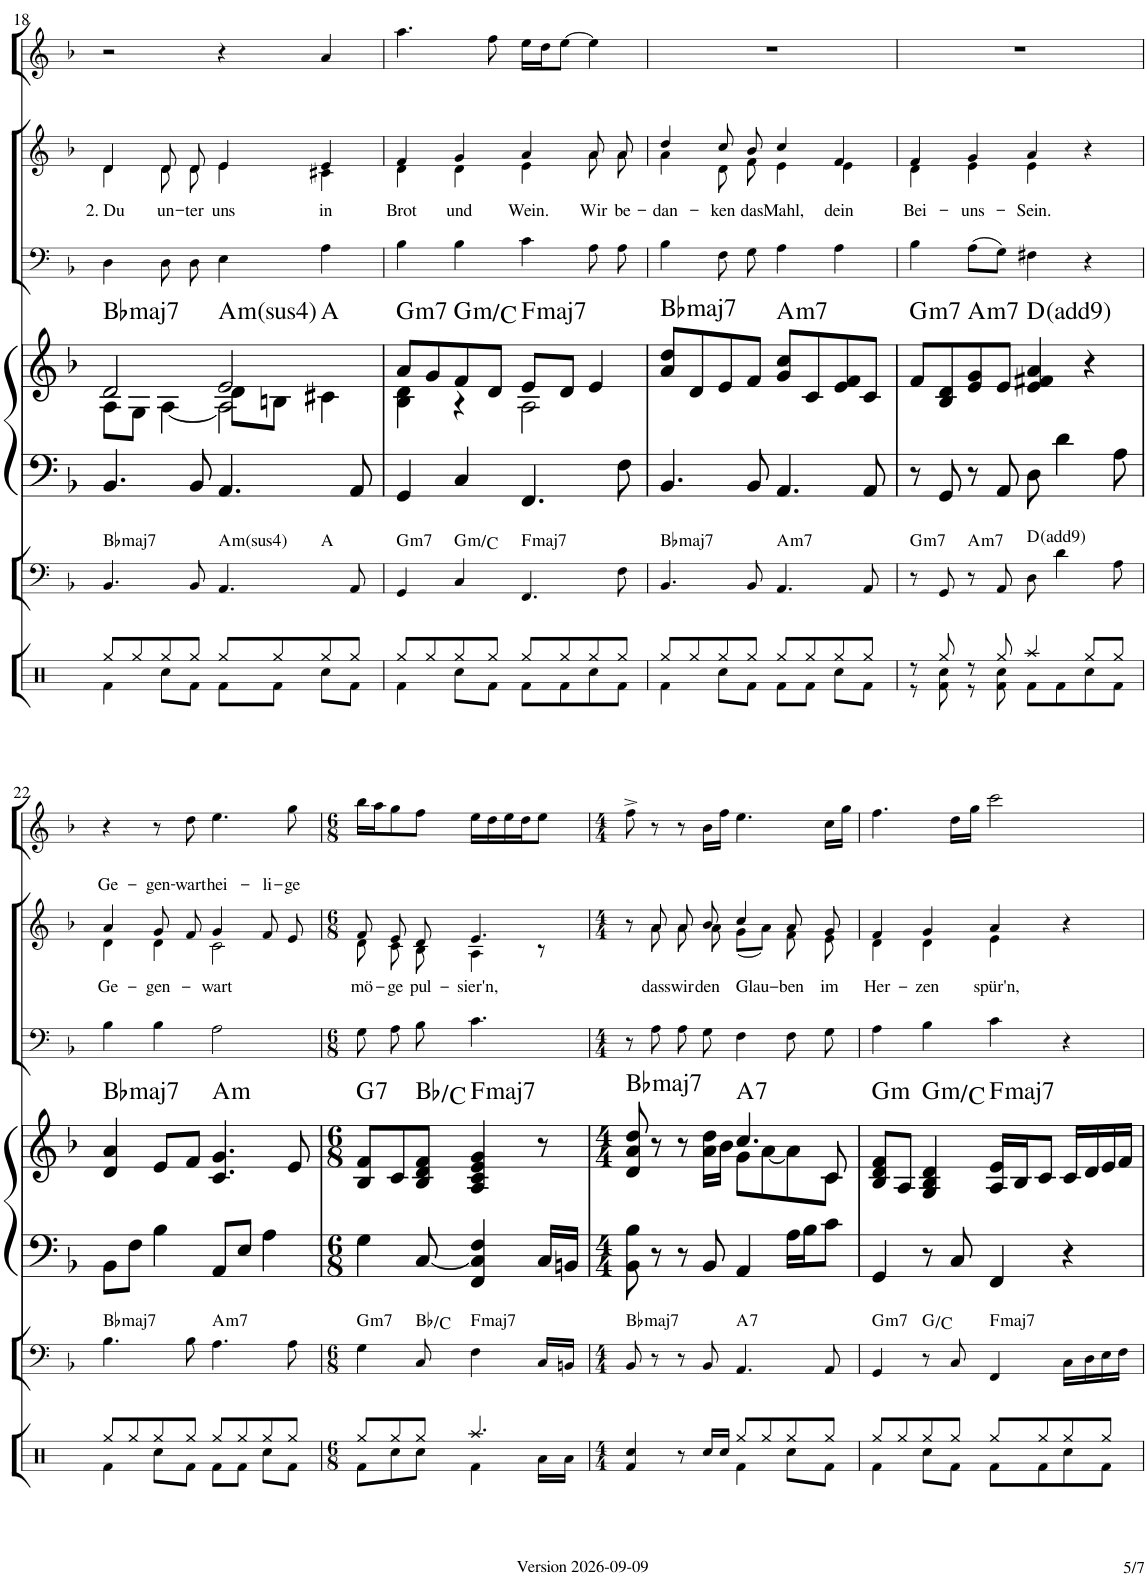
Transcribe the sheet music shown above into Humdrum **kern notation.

**kern	**harte	**kern	**kern	**harte	**kern	**kern	**text	**text	**kern
*part5	*part5	*part4	*part4	*part4	*part3	*part2	*part2	*part2	*part1
*staff6	*	*staff5	*staff4	*	*staff3	*staff2	*staff2	*staff2	*staff1
*I"Bass	*	*I"Klav.	*	*	*I"M.	*I"S. A.	*	*	*I"Solo- Instr.
!!LO:PB:g=z
*clefF4	*	*clefF4	*clefG2	*	*clefF4	*clefG2	*	*	*clefG2
*Trd7c12	*	*	*	*	*	*	*	*	*
*k[b-]	*	*k[b-]	*k[b-]	*	*k[b-]	*k[b-]	*	*	*k[b-]
*M4/4	*	*M4/4	*M4/4	*	*M4/4	*M4/4	*	*	*M4/4
=18	=18	=18	=18	=18	=18	=18	=18	=18	=18
*	*	*	*^	*	*	*^	*	*	*
*	*	*	*	*^	*	*	*	*	*	*	*
!	!LO:H:kt=maj7	!	!	!	!	!LO:H:kt=maj7	!	!	!	!	!LO:LY:b	!
*^	*	*	*	*	*	*	*	*	*	*	*	*
4.BB-/	2.ryy	Bb:maj7	4.BB-/	2d/	8A\L	2ryy	Bb:maj7	4D\	4d/	4d\	.	2. Du	2r
.	.	.	.	.	8G\J	.	.	.	.	.	.	.	.
!	!	!	!	!	!	!	!	!	!	!	!	!LO:LY:b	!
.	.	.	.	.	[4A\	.	.	8D\	8d/	8d\	.	un-	.
!	!	!	!	!	!	!	!	!	!	!	!	!LO:LY:b	!
8BB-/	.	.	8BB-/	.	.	.	.	8D\	8d/	8d\	.	-ter	.
!	!	!LO:H:kt=4	!	!	!	!	!LO:H:kt=4	!	!	!	!	!LO:LY:b	!
4.AA/	.	A:sus4	4.AA/	2e/	2A\]	8d\L	A:sus4	4E\	4e/	4e\	.	uns	4r
.	.	.	.	.	.	8Bn\J	.	.	.	.	.	.	.
!	!	!	!	!	!	!	!	!	!	!	!	!LO:LY:b	!
.	4ryy	A:maj	.	.	.	4c#X\	A:maj	4A\	4e/	4c#X\	.	in	4a/
8AA/	.	.	8AA/	.	.	.	.	.	.	.	.	.	.
*	*	*	*	*	*v	*v	*	*	*	*	*	*	*
=19	=19	=19	=19	=19	=19	=19	=19	=19	=19	=19	=19	=19
!	!	!LO:H:kt=m7	!	!	!	!LO:H:kt=m7	!	!	!	!	!LO:LY:b	!
*v	*v	*	*	*	*	*	*	*	*	*	*	*
4GG/	G:min7	4GG/	8a/L	4B-\ 4d\	G:min7	4B-\	4f/	4d\	.	Brot	4.aa\
.	.	.	8g/	.	.	.	.	.	.	.	.
!	!LO:H:kt=m	!	!	!	!LO:H:kt=m	!	!	!	!	!LO:LY:b	!
4C/	G:min/4	4C/	8f/	4r	G:min/4	4B-\	4g/	4d\	.	und	.
.	.	.	8d/J	.	.	.	.	.	.	.	8ff\
!	!LO:H:kt=maj7	!	!	!	!LO:H:kt=maj7	!	!	!	!	!LO:LY:b	!
4.FF/	F:maj7	4.FF/	8e/L	2A\	F:maj7	4c\	4a/	4e\	.	Wein.	16ee\LL
.	.	.	.	.	.	.	.	.	.	.	16dd\J
.	.	.	8d/J	.	.	.	.	.	.	.	[8ee\J
!	!	!	!	!	!	!	!	!	!	!LO:LY:b	!
.	.	.	4e/	.	.	8A\	8a/	8a\	.	Wir	4ee\]
!	!	!	!	!	!	!	!	!	!	!LO:LY:b	!
8F\	.	8F\	.	.	.	8A\	8a/	8a\	.	be-	.
*	*	*	*v	*v	*	*	*	*	*	*	*
=20	=20	=20	=20	=20	=20	=20	=20	=20	=20	=20
!	!LO:H:kt=maj7	!	!	!LO:H:kt=maj7	!	!	!	!	!LO:LY:b	!
4.BB-/	Bb:maj7	4.BB-/	8a/ 8dd/L	Bb:maj7	4B-\	4dd/	4a\	.	-dan-	1r
.	.	.	8d/	.	.	.	.	.	.	.
!	!	!	!	!	!	!	!	!	!LO:LY:b	!
.	.	.	8e/	.	8F\	8cc/	8d\	.	-ken	.
!	!	!	!	!	!	!	!	!	!LO:LY:b	!
8BB-/	.	8BB-/	8f/J	.	8G\	8b-/	8f\	.	das	.
!	!LO:H:kt=m7	!	!	!LO:H:kt=m7	!	!	!	!	!LO:LY:b	!
4.AA/	A:min7	4.AA/	8g/ 8cc/L	A:min7	4A\	4cc/	4e\	.	Mahl,	.
.	.	.	8c/	.	.	.	.	.	.	.
!	!	!	!	!	!	!	!	!	!LO:LY:b	!
.	.	.	8e/ 8f/	.	4A\	4f/	4e\	.	dein	.
8AA/	.	8AA/	8c/J	.	.	.	.	.	.	.
=21	=21	=21	=21	=21	=21	=21	=21	=21	=21	=21
!	!LO:H:kt=m7	!	!	!LO:H:kt=m7	!	!	!	!	!LO:LY:b	!
8r	G:min7	8r	8f/L	G:min7	4B-\	4f/	4d\	.	Bei-	1r
8GG/	.	8GG/	8B-/ 8d/	.	.	.	.	.	.	.
!	!LO:H:kt=m7	!	!	!LO:H:kt=m7	!	!	!	!	!LO:LY:b	!
8r	A:min7	8r	8e/ 8g/	A:min7	(8A\L	4g/	4e\	.	-uns-	.
8AA/	.	8AA/	8e/J	.	8G\J)	.	.	.	.	.
!	!	!	!	!	!	!	!	!	!LO:LY:b	!
8D\	D:maj(9)	8D\	4e/ 4f#X/ 4a/	D:maj(9)	4F#X\	4a/	4e\	.	-Sein.	.
4d\	.	4d\	.	.	.	.	.	.	.	.
.	.	.	4r	.	4r	4r	4ryy	.	.	.
8A\	.	8A\	.	.	.	.	.	.	.	.
!!LO:LB:g=z
=22	=22	=22	=22	=22	=22	=22	=22	=22	=22	=22
!	!	!	!	!	!	!	!	!LO:LY:a	!	!
!	!LO:H:kt=maj7	!	!	!LO:H:kt=maj7	!	!	!	!	!LO:LY:b	!
4.B-\	Bb:maj7	8BB-\L	4d/ 4a/	Bb:maj7	4B-\	4a/	4d\	.	Ge-	4r
.	.	8F\J	.	.	.	.	.	.	.	.
!	!	!	!	!	!	!	!	!LO:LY:a	!	!
!	!	!	!	!	!	!	!	!	!LO:LY:b	!
.	.	4B-\	8e/L	.	4B-\	8g/	4d\	.	-gen-	8r
!	!	!	!	!	!	!	!	!LO:LY:a	!	!
8B-\	.	.	8f/J	.	.	8f/	.	-wart	.	8dd\
!	!	!	!	!	!	!	!	!LO:LY:a	!	!
!	!LO:H:kt=m7	!	!	!LO:H:kt=m	!	!	!	!	!LO:LY:b	!
4.A\	A:min7	8AA/L	4.c/ 4.g/	A:min	2A\	4g/	2c\	.	-wart	4.ee\
.	.	8E/J	.	.	.	.	.	.	.	.
!	!	!	!	!	!	!	!	!LO:LY:a	!	!
.	.	4A\	.	.	.	8f/	.	-li-	.	.
!	!	!	!	!	!	!	!	!LO:LY:a	!	!
8A\	.	.	8e/	.	.	8e/	.	-ge	.	8gg\
=23	=23	=23	=23	=23	=23	=23	=23	=23	=23	=23
*M6/8	*	*M6/8	*M6/8	*	*M6/8	*M6/8	*	*	*	*M6/8
!	!LO:H:kt=m7	!	!	!LO:H:kt=7	!	!	!	!	!LO:LY:b	!
4G\	G:min7	4G\	8B-/ 8f/L	G:7	8G\	8f/	8d\	.	mö-	16bb-\LL
.	.	.	.	.	.	.	.	.	.	16aa\J
!	!	!	!	!	!	!	!	!	!LO:LY:b	!
.	.	.	8c/	.	8A\	8e/	8c\	.	-ge	8gg\
!	!	!	!	!	!	!	!	!	!LO:LY:b	!
8C/	Bb:maj/2	[8C/	8B-/ 8d/ 8f/J	Bb:maj/2	8B-\	8d/	8B-\	.	pul-	8ff\J
!	!LO:H:kt=maj7	!	!	!LO:H:kt=maj7	!	!	!	!	!LO:LY:b	!
4F\	F:maj7	4FF/ 4C/] 4F/	4A/ 4c/ 4e/ 4g/	F:maj7	4.c\	4.e/	4A\	.	-sier'n,	16ee\LL
.	.	.	.	.	.	.	.	.	.	16dd\
.	.	.	.	.	.	.	.	.	.	16ee\
.	.	.	.	.	.	.	.	.	.	16dd\J
16C/LL	.	16C/LL	8r	.	.	.	8r	.	.	8ee\J
16BBn/JJ	.	16BBn/JJ	.	.	.	.	.	.	.	.
=24	=24	=24	=24	=24	=24	=24	=24	=24	=24	=24
*M4/4	*	*M4/4	*M4/4	*	*M4/4	*M4/4	*	*	*	*M4/4
*	*	*	*^	*	*	*	*	*	*	*
!	!LO:H:kt=maj7	!	!	!	!LO:H:kt=maj7	!	!	!	!	!	!
8BB-/	Bb:maj7	8BB-\ 8B-\	8d/ 8a/ 8dd/	2ryy	Bb:maj7	8r	8r	8ryy	.	.	8ff^\
!	!	!	!	!	!	!	!	!	!	!LO:LY:b	!
8r	.	8r	8r	.	.	8A\	8a/	8a\	.	dass	8r
!	!	!	!	!	!	!	!	!	!	!LO:LY:b	!
8r	.	8r	8r	.	.	8A\	8a/	8a\	.	wir	8r
!	!	!	!	!	!	!	!	!	!	!LO:LY:b	!
8BB-/	.	8BB-/	16a\ 16dd\LL	.	.	8G\	8b-/	8a\	.	den	16b-\LL
.	.	.	16b-\JJ	.	.	.	.	.	.	.	16ff\JJ
!	!LO:H:kt=7	!	!	!	!LO:H:kt=7	!	!	!	!	!LO:LY:b	!
4.AA/	A:7	4AA/	4.cc/	8g\L	A:7	4F\	4cc/	(8g\L	.	Glau-	4.ee\
.	.	.	.	[8a\	.	.	.	8a\J)	.	.	.
!	!	!	!	!	!	!	!	!	!	!LO:LY:b	!
.	.	16A\LL	.	8a\]	.	8F\	8a/	8f\	.	-ben	.
.	.	16B-\J	.	.	.	.	.	.	.	.	.
!	!	!	!	!	!	!	!	!	!	!LO:LY:b	!
8AA/	.	8c\J	8c/	8c\J	.	8G\	8g/	8e\	.	im	16cc\LL
.	.	.	.	.	.	.	.	.	.	.	16gg\JJ
*	*	*	*v	*v	*	*	*	*	*	*	*
=25	=25	=25	=25	=25	=25	=25	=25	=25	=25	=25
!	!LO:H:kt=m7	!	!	!LO:H:kt=m	!	!	!	!	!LO:LY:b	!
4GG/	G:min7	4GG/	8B-/ 8d/ 8f/L	G:min	4A\	4f/	4d\	.	Her-	4.ff\
.	.	.	8A/J	.	.	.	.	.	.	.
!	!	!	!	!LO:H:kt=m	!	!	!	!	!LO:LY:b	!
8r	G:maj/4	8r	4G/ 4B-/ 4d/	G:min/4	4B-\	4g/	4d\	.	-zen	.
8C/	.	8C/	.	.	.	.	.	.	.	16dd\LL
.	.	.	.	.	.	.	.	.	.	16gg\JJ
!	!LO:H:kt=maj7	!	!	!LO:H:kt=maj7	!	!	!	!	!LO:LY:b	!
4FF/	F:maj7	4FF/	16A/ 16e/LL	F:maj7	4c\	4a/	4e\	.	spür'n,	2ccc\
.	.	.	16B-/J	.	.	.	.	.	.	.
.	.	.	8c/J	.	.	.	.	.	.	.
16C\LL	.	4r	16c/LL	.	4r	4r	4ryy	.	.	.
16D\	.	.	16d/	.	.	.	.	.	.	.
16E\	.	.	16e/	.	.	.	.	.	.	.
16F\JJ	.	.	16f/JJ	.	.	.	.	.	.	.
*	*	*	*	*	*	*v	*v	*	*	*
=	=	=	=	=	=	=	=	=	=
*-	*-	*-	*-	*-	*-	*-	*-	*-	*-
